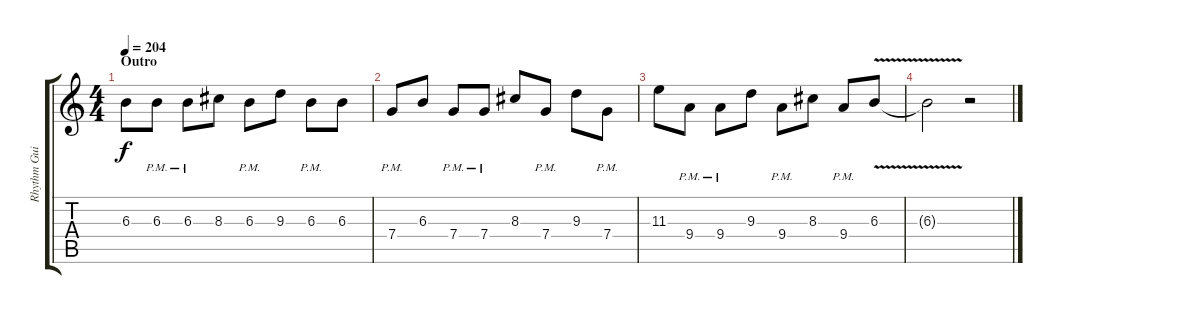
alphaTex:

\track ("Rhythm Guitar II" "Rhythm Gui") {instrument overdrivenguitar}
\staff {score tabs}
\tuning (D4 A3 F3 C3 G2 D2) {hide}
\ts (4 4)
\section ("" "Outro")
\tempo 204
\clef g2
\ks c
6.3.8{dy f} 6.3{pm}.8 6.3{pm}.8 8.3.8 6.3{pm}.8 9.3.8 6.3{pm}.8 6.3.8 |
7.4{pm}.8 6.3.8 7.4{pm}.8 7.4{pm}.8 8.3.8 7.4{pm}.8 9.3.8 7.4{pm}.8 |
11.3.8 9.4{pm}.8 9.4{pm}.8 9.3.8 9.4{pm}.8 8.3.8 9.4{pm}.8 6.3{v}.8 |
6.3{t}.2 r.2
